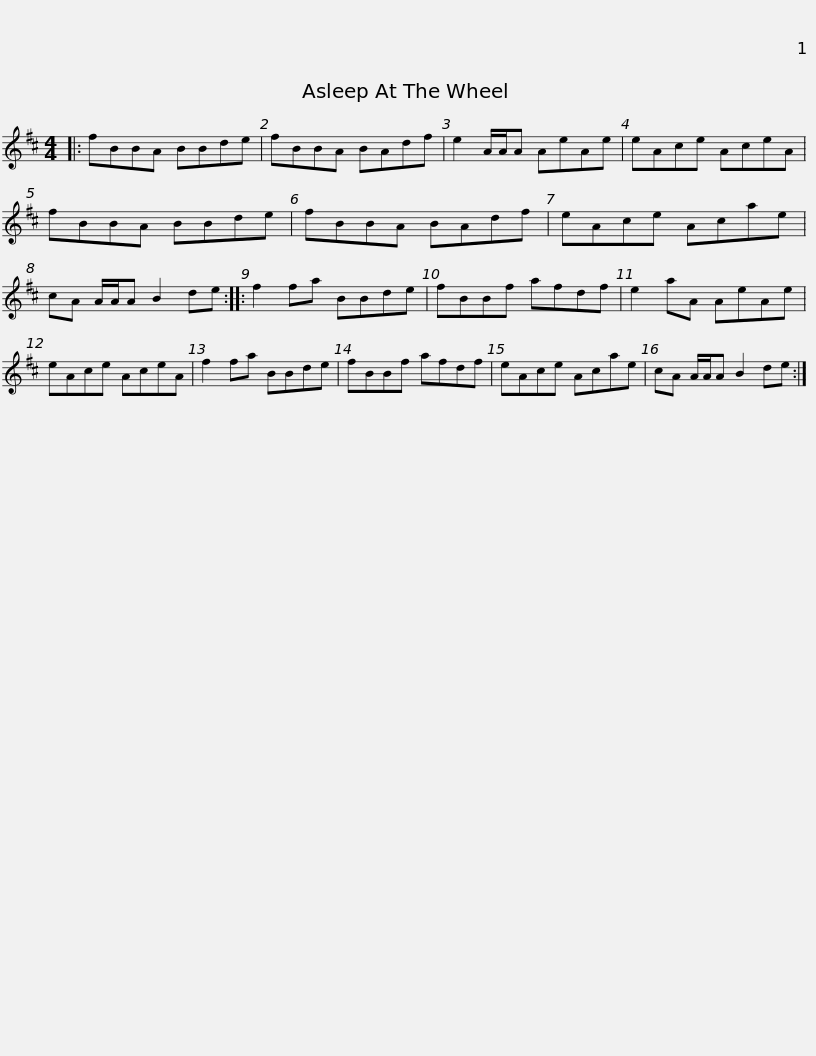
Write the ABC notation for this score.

X:1
L:1/8
M:4/4
I:linebreak $
K:Bmin
V:1 treble
V:1
|: fBBA BBde | fBBA BAdf | e2 A/A/A AeAe | eAce AceA | fBBA BBde |$ %5
 fBBA BAdf | eAce Acae | cA A/A/A B2 de :: f2 fa BBde | fBBf afdf |$ %10
 e2 aA AeAe | eAce AceA | f2 fa BBde | fBBf afdf | eAce Acae |$ %15
 cA A/A/A B2 de :| %16
